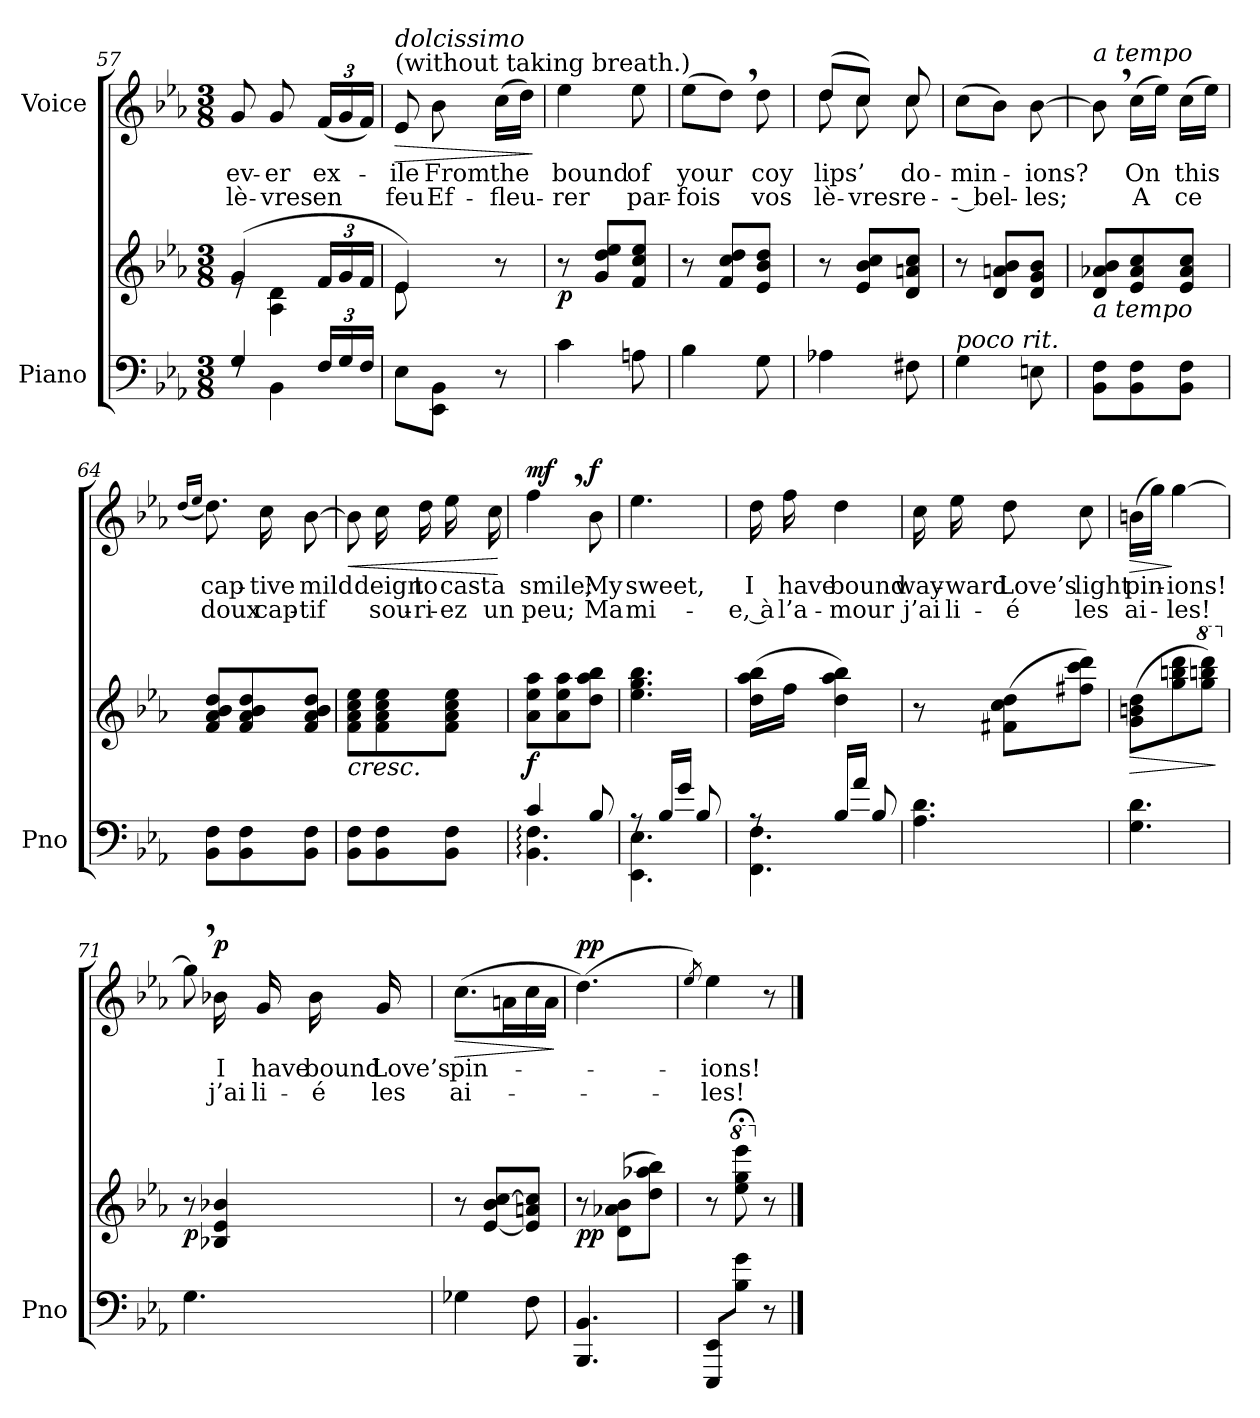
**kern	**kern	**dynam	**kern	**text	**text	**dynam
*part2	*part2	*part2	*part1	*part1	*part1	*part1
*staff3	*staff2	*staff2/3	*staff1	*staff1	*staff1	*staff1
*I"Piano	*	*	*I"Voice	*	*	*
*I'Pno	*	*	*	*	*	*
!!LO:PB:g=z
*clefF4	*clefG2	*	*clefG2	*	*	*
*k[b-e-a-]	*k[b-e-a-]	*	*k[b-e-a-]	*	*	*
*M3/8	*M3/8	*	*M3/8	*	*	*
=57	=57	=57	=57	=57	=57	=57
*^	*^	*	*	*	*	*
!	!	!	!	!	!	!LO:LY:b	!LO:LY:b	!
4G/	8rF	(>4g/	8re	.	8g/	-ev-	lè-	.
!	!	!	!	!	!	!LO:LY:b	!LO:LY:b	!
.	4BB-\	.	4A-\ 4d\	.	8g/	-er	-vres	.
*Xbrackettup	*	*Xbrackettup	*	*	*Xbrackettup	*	*	*
!	!	!	!	!	!	!LO:LY:b	!LO:LY:b	!
24F/LL	.	24f/LL	.	.	(<24f/LL	ex-	en	.
24G/	.	24g/	.	.	24g/	.	.	.
24F/JJ	.	24f/JJ	.	.	24f/JJ)	.	.	.
=58	=58	=58	=58	=58	=58	=58	=58	=58
!	!	!	!	!	!LO:TX:a:t=(without taking breath.)	!	!	!
!	!	!	!	!	!LO:TX:a:i:t=dolcissimo	!	!	!
!	!	!	!	!	!	!LO:LY:b	!LO:LY:b	!LO:HP:b
8ryy	8E-\L	4e-/)	(>8e-\L	.	8e-/	-ile	feu	>
!	!	!	!	!	!	!LO:LY:b	!LO:LY:b	!
8G/ 8B-/J)	8EE-\ 8BB-\J	.	4ryy	.	8b-\	From	Ef-	.
!	!	!	!	!	!	!LO:LY:b	!LO:LY:b	!
8ryy	8r	8r	.	.	(>16cc\LL	the	-fleu-	.
.	.	.	.	.	16dd\JJ)	.	.	.
*v	*v	*	*	*	*	*	*	*
*	*v	*v	*	*	*	*	*
.	.	.	.	.	.	]
=59	=59	=59	=59	=59	=59	=59
!	!	!LO:DY:b	!	!LO:LY:b	!LO:LY:b	!
4c\	8r	p	4ee-\	bound	-rer	.
.	8g/ 8dd/ 8ee-/L	.	.	.	.	.
!	!	!	!	!LO:LY:b	!LO:LY:b	!
8An\	8f/ 8cc/ 8ee-/J	.	8ee-\	of	par-	.
=60	=60	=60	=60	=60	=60	=60
!	!	!	!	!LO:LY:b	!LO:LY:b	!
4B-\	8r	.	(>8ee-\L	your	-fois	.
.	8f/ 8cc/ 8dd/L	.	8dd,\J)	.	.	.
!	!	!	!	!LO:LY:b	!LO:LY:b	!
8G\	8e-/ 8b-/ 8dd/J	.	8dd\	coy	vos	.
=61	=61	=61	=61	=61	=61	=61
!	!	!	!	!LO:LY:b	!LO:LY:b	!
*	*	*	*^	*	*	*
4A-X\	8r	.	(>8dd/L	8dd\	lips’	lè-	.
!	!	!	!	!	!	!LO:LY:b	!
.	8e-/ 8b-/ 8cc/L	.	8cc/J)	8cc\	.	-vres	.
!	!	!	!	!	!LO:LY:b	!LO:LY:b	!
8F#X\	8d/ 8an/ 8cc/J	.	8cc/	8cc\	do-	re-	.
*	*	*	*v	*v	*	*	*
!!LO:LB:g=z
=62	=62	=62	=62	=62	=62	=62
*	*	*	*MM88	*	*	*
*	*	*	*^	*	*	*
!	!	!	!LO:TX:a:i:t=poco rit.	!	!	!	!
!LO:TX:a:i:t=poco rit.	!	!	!	!	!	!	!
!	!	!	!	!	!LO:LY:b	!LO:LY:b	!
*	*	*	*v	*v	*	*	*
4G\	8r	.	(>8cc\L	-min-	-- bel-	.
.	8d/ 8an/ 8b-/L	.	8b-\J)	.	.	.
!	!	!	!	!LO:LY:b	!LO:LY:b	!
8En\	8d/ 8g/ 8b-/J	.	[8b-\	-ions?	-les;	.
=63	=63	=63	=63	=63	=63	=63
*	*	*	*MM92	*	*	*
!	!	!	!LO:TX:a:i:t=a tempo	!	!	!
!	!LO:TX:b:i:t=a tempo	!	!	!	!	!
8BB-\ 8F\L	8d/ 8a-X/ 8b-/L	.	8b-,\]	.	.	.
!	!	!	!	!LO:LY:b	!LO:LY:b	!
8BB-\ 8F\	8e-/ 8a-/ 8cc/	.	(>16cc\LL	On	A	.
.	.	.	16ee-\JJ)	.	.	.
!	!	!	!	!LO:LY:b	!LO:LY:b	!
8BB-\ 8F\J	8e-/ 8a-/ 8cc/J	.	(>16cc\LL	this	ce	.
.	.	.	16ee-\JJ)	.	.	.
=64	=64	=64	=64	=64	=64	=64
.	.	.	(<16qdd/LL	.	.	.
.	.	.	16qee-/JJ	.	.	.
!	!	!	!	!LO:LY:b	!LO:LY:b	!
8BB-\ 8F\L	8f/ 8a-/ 8b-/ 8dd/L	.	8.dd\)	cap-	doux	.
8BB-\ 8F\	8f/ 8a-/ 8b-/ 8dd/	.	.	.	.	.
!	!	!	!	!LO:LY:b	!LO:LY:b	!
.	.	.	16cc\	-tive	cap-	.
!	!	!	!	!LO:LY:b	!LO:LY:b	!
8BB-\ 8F\J	8f/ 8a-/ 8b-/ 8dd/J	.	[8b-\	mild	-tif	.
=65	=65	=65	=65	=65	=65	=65
!	!LO:TX:b:i:t=cresc.	!	!	!	!	!
!	!	!	!	!	!	!LO:HP:b
8BB-\ 8F\L	8f\ 8a-\ 8cc\ 8ee-\L	.	8b-\]	.	.	<
!	!	!	!	!LO:LY:b	!LO:LY:b	!
8BB-\ 8F\	8f\ 8a-\ 8cc\ 8ee-\	.	16cc\	deign	sou-	.
!	!	!	!	!LO:LY:b	!LO:LY:b	!
.	.	.	16dd\	to	-ri-	.
!	!	!	!	!LO:LY:b	!LO:LY:b	!
8BB-\ 8F\J	8f\ 8a-\ 8cc\ 8ee-\J	.	16ee-\	cast	-ez	.
!	!	!	!	!LO:LY:b	!LO:LY:b	!
.	.	.	16cc\	a	un	.
.	.	.	.	.	.	[
!!LO:LB:g=z
=66	=66	=66	=66	=66	=66	=66
*^	*	*	*	*	*	*
!	!	!	!LO:DY:b	!	!LO:LY:b	!LO:LY:b	!LO:DY:a
4c/	4.BB-\: 4.F\:	8a-\ 8ee-\ 8aa-\L	f	4ff,\	smile;	peu;	mf
.	.	8a-\ 8ee-\ 8aa-\	.	.	.	.	.
!	!	!	!	!	!LO:LY:b	!LO:LY:b	!LO:DY:a
8B-/	.	8dd\ 8aa-\ 8bb-\J	.	8b-\	My	Ma	f
=67	=67	=67	=67	=67	=67	=67	=67
!	!	!	!	!	!LO:LY:b	!LO:LY:b	!
8rA	4.EE-\ 4.E-\	4.ee-\ 4.gg\ 4.bb-\	.	4.ee-\	sweet,	mi-	.
16B-/LL	.	.	.	.	.	.	.
16g/JJ	.	.	.	.	.	.	.
8B-/	.	.	.	.	.	.	.
=68	=68	=68	=68	=68	=68	=68	=68
!	!	!	!	!	!LO:LY:b	!LO:LY:b	!
8rA	4.FF\ 4.F\	(>16dd\ 16aa-\ 16bb-\LL	.	16dd\	I	e, à	.
!	!	!	!	!	!LO:LY:b	!LO:LY:b	!
.	.	16ff\JJ	.	16ff\	have	l’a-	.
!	!	!	!	!	!LO:LY:b	!LO:LY:b	!
16B-/LL	.	4dd\ 4aa-\ 4bb-\)	.	4dd\	bound	-mour	.
16a-/JJ	.	.	.	.	.	.	.
8B-/	.	.	.	.	.	.	.
*v	*v	*	*	*	*	*	*
=69	=69	=69	=69	=69	=69	=69
!	!	!	!	!LO:LY:b	!LO:LY:b	!
4.A-\ 4.d\	8r	.	16cc\	way-	j’ai	.
!	!	!	!	!LO:LY:b	!LO:LY:b	!
.	.	.	16ee-\	-ward	li-	.
!	!	!	!	!LO:LY:b	!LO:LY:b	!
.	(>8f#X\ 8cc\ 8dd\L	.	8dd\	Love’s	-é	.
!	!	!	!	!LO:LY:b	!LO:LY:b	!
.	8ff#X\ 8ccc\ 8ddd\J)	.	8cc\	light	les	.
!!LO:LB:g=z
=70	=70	=70	=70	=70	=70	=70
!	!	!LO:HP:b	!	!LO:LY:b	!LO:LY:b	!LO:HP:b
4.G\ 4.d\	(>8g\ 8bn\ 8dd\L	>	(>16bn\LL	pin-	ai-	>
.	.	.	16gg\JJ)	.	.	.
!	!	!	!	!LO:LY:b	!LO:LY:b	!
.	8gg\ 8bbn\ 8ddd\	.	[4gg\	-ions!	-les!	]
*	*8va	*	*	*	*	*
.	8ggg\ 8bbbn\ 8dddd\J)	.	.	.	.	.
.	.	]	.	.	.	.
=71	=71	=71	=71	=71	=71	=71
*	*X8va	*	*	*	*	*
!	!	!LO:DY:b	!	!	!	!
4.G\	8r	p	8gg,\]	.	.	.
!	!	!	!	!LO:LY:b	!LO:LY:b	!LO:DY:a
.	4B-X/ 4e-/ 4b-X/	.	16b-X\	I	j’ai	p
!	!	!	!	!LO:LY:b	!LO:LY:b	!
.	.	.	16g/	have	li-	.
!	!	!	!	!LO:LY:b	!LO:LY:b	!
.	.	.	16b-\	bound	-é	.
!	!	!	!	!LO:LY:b	!LO:LY:b	!
.	.	.	16g/	Love’s	les	.
=72	=72	=72	=72	=72	=72	=72
*	*	*	*MM91	*	*	*
!	!	!	!	!LO:LY:b	!LO:LY:b	!LO:HP:b
4G-X\	8r	.	(>8.cc\L	pin-	ai-	>
.	[8e-/ 8b-/ [8cc/L	.	.	.	.	.
.	.	.	16an\L	.	.	.
8F\	8e-/] 8an/ 8cc/]J	.	16cc\	.	.	.
.	.	.	16a\JJ	.	.	.
.	.	.	.	.	.	]
=73	=73	=73	=73	=73	=73	=73
*	*	*	*MM90	*	*	*
!	!	!LO:DY:b	!	!	!	!LO:DY:a
4.BBB-/ 4.BB-/	8r	pp	(<4.dd\)	.	.	pp
.	(>8d\ 8a-X\ 8b-\L	.	.	.	.	.
.	8dd\ 8aa-X\ 8bb-\J)	.	.	.	.	.
=74	=74	=74	=74	=74	=74	=74
*	*	*	*MM88	*	*	*
.	.	.	8qee-/)	.	.	.
!	!	!	!	!LO:LY:b	!LO:LY:b	!
8EEE-/ 8EE-/L	8r	.	4ee-\	-ions!	-les!	.
*	*8va	*	*	*	*	*
8B-\ 8g\J	8eee-\;< 8ggg\;< 8eeee-\;<	.	.	.	.	.
*	*X8va	*	*	*	*	*
8r	8r	.	8r	.	.	.
==	==	==	==	==	==	==
*-	*-	*-	*-	*-	*-	*-
